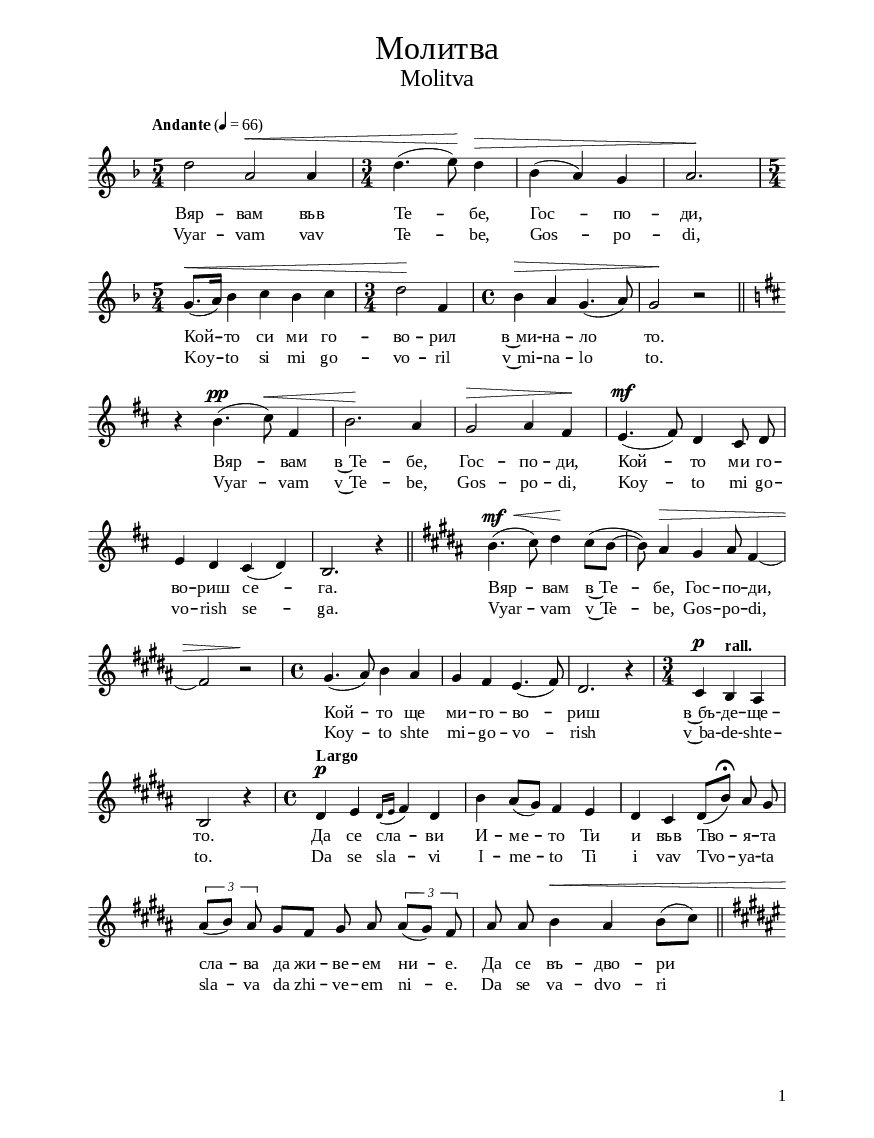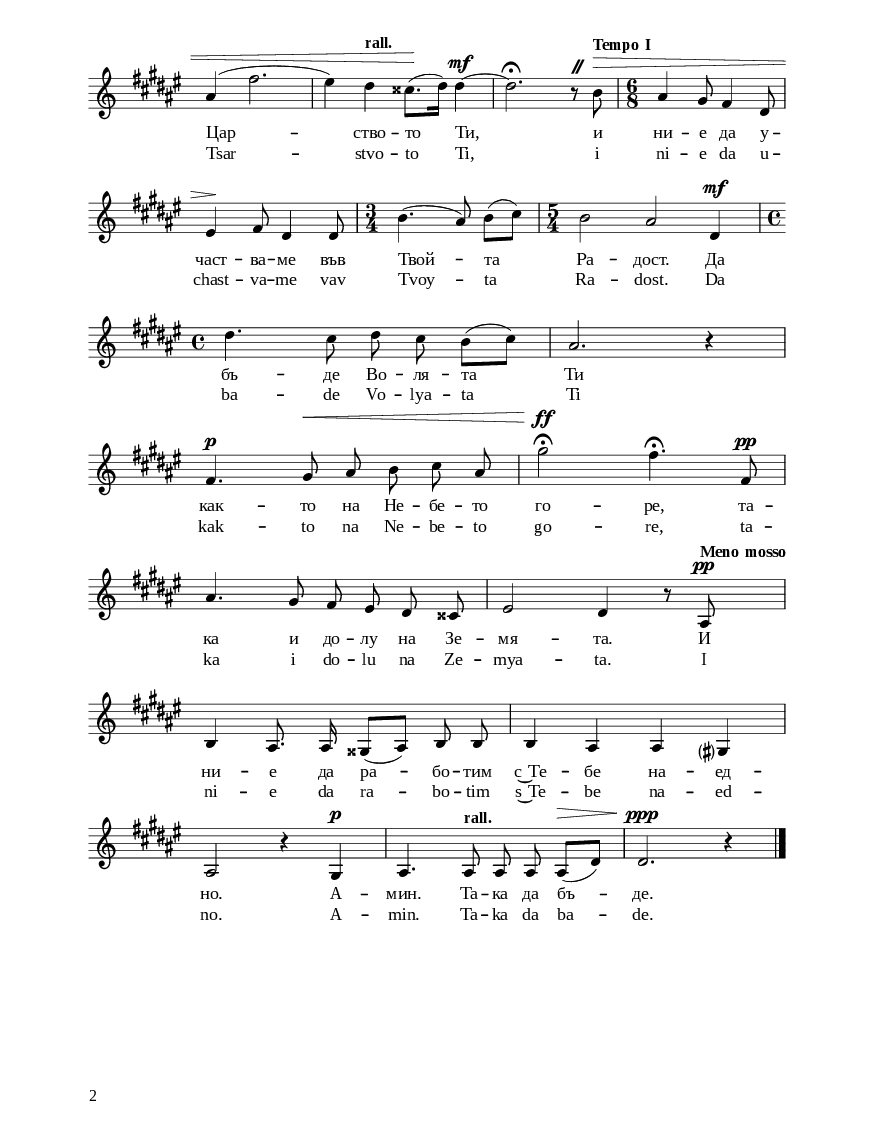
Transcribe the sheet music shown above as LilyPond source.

\version "2.24.0"

% include paper part and global functions
\include "include/globals.ily"

\bookpart {
  \include "include/bookpart-paper.ily"
  \score {
    \include "include/score-layout.ily"

    \new Voice \relative c' {
      \clef treble
      \key d \minor
      \time 5/4
      \tempoFunc "Andante" 4 "66"
      \autoBeamOff
      \override Hairpin.to-barline = ##f
      \override Hairpin.after-line-breaking = ##t 

      d'2  a2^\<
      a4 | % 81
      \time 3/4  | % 81
      d4. (  e8  \! )  d4 ^\> | % 82
      bes4 (  a4 )  g4 | % 83
      a2. \! | \time 5/4 \break % 84

      g8. ( [  ^\<  a16 ) ]  bes4  c4
      bes4  c4 | % 85
      \time 3/4  | % 85
      d2 \!  f,4 | % 86
      \time 4/4 bes4  ^\>  a4  g4. (  a8 ) | % 87
      g2 \! r2 \bar "||" | \break % 88

      \key d \major | % 88
      r4  b4. ( ^\pp  cis8 ) ^\<  fis,4 | % 89
      b2.  \! a4 |
      g2^\>  a4  fis4  \! | % 91
      e4. ( ^\mf  fis8 )  d4  cis8
      d8 | \break % 92
      e4  d4  cis4 (  d4 ) | % 93
      b2. r4 \bar "||"
      | % 94
      \key b \major | % 94
      b'4. (^\mf ^\<  cis8 )  dis4 \!
      cis8 ( [  b8 ~ ] | % 95
      b8 )  ais4 ^\>  gis4  ais8
      fis4 ~ | \break % 96
      fis2 r2 \! | % 97
      \time 4/4 gis4. (  ais8 )  b4  ais4 | % 98
      gis4  fis4  e4. (  fis8 ) | % 99
      dis2. r4  |
      \time 3/4  |
      cis4 ^\p  b4 ^\markup{ \bold {rall.} } ais4 | \break % 101
      b2 r4 | % 102
      \time 4/4  | % 102
      dis4 ^\markup{ \bold {Largo} } ^\p  e4 \grace {
        dis16 ( [  e16 ]
      }
      fis4 )  dis4
      | % 103
      b'4  ais8 ( [  gis8 ) ]  fis4
      e4 | % 104
      dis4  cis4  dis8 ( [  b'8 )
      ^\fermata ]  ais8  gis8 \break | % 105
      \times 2/3  {
        ais8 ( [  b8 )]  ais8
      }
      gis8 [ fis8 ] gis8  ais8
      \times 2/3  {
        ais8 ( [  gis8 )  ] fis8
      }
      | % 106
      ais8  ais8  b4 ^\<  ais4
      b8 ( [  cis8 ) ] \bar "||"
      | % 107
      \key dis \minor | \break % 107
      ais4 (  fis'2. | % 108
      eis4 )  dis4 ^\markup{ \bold {rall.} }
      cisis8. ( [ \!  dis16 ) ]  dis4 ~
      ^\mf | % 109
      dis2. ^\fermata r8^\markup{\musicglyph "scripts.caesura.straight"} b8^\markup{
        \bold {
          Tempo I
        }
      }
      ^\> |
      \time 6/8  |
      ais4  gis8  fis4  dis8 \break | % 111
      eis4  \! fis8 \!  dis4  dis8 | % 112
      \time 3/4  | % 112
      b'4. (  ais8 )  b8 ( [  cis8
      ) ] | % 113
      \time 5/4  | % 113
      b2  ais2  dis,4 ^\mf | \break % 114
      \time 4/4  | % 114
      dis'4.  cis8  dis8
      cis8   b8 ( [  cis8 ) ] | % 115
      ais2. r4 \break  | % 116
      fis4. ^\p  gis8 ^\<  ais8   b8
      cis8  ais8  | % 117
      gis'2 ^\fermata \! ^\ff  fis4. ^\fermata
      fis,8 ^\pp | \break % 118
      ais4.  gis8  fis8 eis8
      dis8  cisis8  | % 119
      eis2  dis4 r8  ais8 ^\markup{
        \bold {
          Meno
          mosso
        }
      } ^\pp | \break
      b4  ais8.  ais16  gisis8 ( [
      ais8 ) ]  b8  b8 | % 121
      b4  ais4  ais4  gis?4 \break | % 122
      ais2 r4  gis4 ^\p | % 123
      ais4.  ais8 ^\markup{ \bold {rall.} }  ais8
      ais8  ais8 ( [ ^\>  dis8 ) ] | % 124
      dis2. \! ^\ppp r4 \bar "|."


    }
    \addlyrics {
      Вяр --
      вам във Те -- бе, Гос -- по
      -- ди, Кой -- то си ми го -- во
      -- рил в~ми -- на -- ло то. Вяр -- вам в~Те -- бе, Гос -- по
      -- ди, Кой -- то ми го -- во --
      риш се -- га. Вяр -- вам
      в~Те -- бе, Гос -- по -- ди,
      Кой -- то ще ми -- го -- во
      -- риш в~бъ -- де -- ще -- то. Да
      се  сла -- ви И -- ме --
      то Ти и във Тво -- я -- та
      сла -- ва "да жи" -- ве -- ем ни
      -- е. Да се въ -- дво -- ри
      Цар -- ство -- то Ти,
      и ни -- е да у -- част -- ва -- ме
      във Твой -- та Ра -- дост.
      Да бъ -- де Во -- ля -- та Ти
      как -- то на Не -- бе -- то го --
      ре, та -- ка и до -- лу на Зе --
      мя -- та. И ни -- е да ра -- бо
      -- тим с~Те -- бе на -- ед -- но. А
      -- мин. Та -- ка да бъ -- де.}
      \addlyrics {
        Vyar --
        vam vav Te -- be, Gos -- po
        -- di, Koy -- to si mi go -- vo
        -- ril v~mi -- na -- lo to. Vyar -- vam v~Te -- be, Gos -- po
        -- di, Koy -- to mi go -- vo --
        rish se -- ga. Vyar -- vam
        v~Te -- be, Gos -- po -- di,
        Koy -- to shte mi -- go -- vo
        -- rish v~ba -- de -- shte -- to. Da
        se  sla -- vi I -- me --
        to Ti i vav Tvo -- ya -- ta
        sla -- va "da zhi" -- ve -- em ni
        -- e. Da se va -- dvo -- ri
        Tsar -- stvo -- to Ti,
        i ni -- e da u -- chast -- va -- me
        vav Tvoy -- ta Ra -- dost.
        Da ba -- de Vo -- lya -- ta Ti
        kak -- to na Ne -- be -- to go --
        re, ta -- ka i do -- lu na Ze --
        mya -- ta. I ni -- e da ra -- bo
        -- tim s~Te -- be na -- ed -- no. A
        -- min. Ta -- ka da ba -- de.}

        \header {
          title = \titleFunc "Молитва" "Molitva"
        }

        \midi{}

      } % score

   \pageBreak

      % include foreign translation(s) of the song
      \version "2.24.0"

\markup \fill-line { \fontsize #deTitleFontSize "Gebet" }
\markup \null
\markup \null
\markup \fontsize #deCoupletFontSize {
  \hspace #10
  \override #`(baseline-skip . ,deCoupletBaselineSkip)

  \column {
  

\line { " "Ich glaube an Dich, Herr, }

 \line { " "der Du zu mir in der Vergangenheit gesprochen hast. }
  \line { " "}

 \line { " "Ich glaube an Dich, Herr, }

 \line { " "der Du zu mir jetzt sprichst. }

 \line { " "}
 \line { " "Ich glaube an Dich, Herr, }

 \line { " "der Du zu mir in der Zukunft sprechen wirst. }
  \line { " "}

 \line { " "Gesegnet sei dein Name, }

 \line { " "auf dass wir in Deiner Herrlichkeit leben.  }
  \line { " "}

 \line { " "Möge Dein Reich kommen }

 \line { " "und mögen wir an Deiner Freude teilhaben.  }
  \line { " "}

 \line { " "Dein Wille geschehe wie oben im Himmel, }

 \line { " "so unten auf der Erde.  }
  \line { " "}

 \line { " "Auf dass wir mit dir zusammenarbeiten.  }

 \line { " "Amen. So sei es.  }

  }
}


    } % bookpart

    % Più mosso
    %
